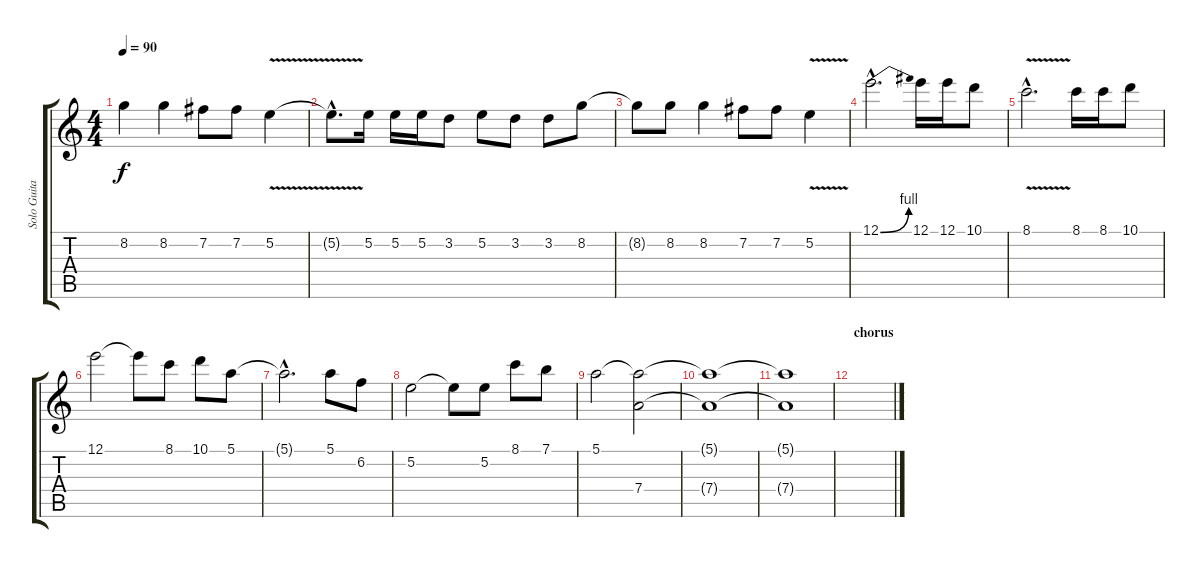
\track ("Solo Guitar" "Solo Guita") {instrument distortionguitar}
\staff {score tabs}
\tuning (E4 B3 G3 D3 A2 E2) {hide}
\ts (4 4)
\tempo 90
\clef g2
\ks c
8.2{t}.4{dy f} 8.2.4 7.2.8 7.2.8 5.2{v}.4 |
5.2{hac t}.8{d} 5.2.16 5.2.16 5.2.16 3.2.8 5.2.8 3.2.8 3.2.8 8.2.8 |
8.2{t}.8 8.2.8 8.2.4 7.2.8 7.2.8 5.2{v}.4 |
12.1{be (bend 0 0 60 4) hac}.2{d} 12.1.16 12.1.16 10.1.8 |
8.1{v hac}.2{d} 8.1.16 8.1.16 10.1.8 |
12.1.2 12.1{t}.8 8.1.8 10.1.8 5.1.8 |
5.1{hac t}.2{d} 5.1.8 6.2.8 |
5.2.2 5.2{t}.8 5.2.8 8.1.8 7.1.8 |
5.1.2 (5.1{t} 7.4).2 |
(5.1{t} 7.4{t}).1{volume 0} |
(5.1{t} 7.4{t}).1 |
\section ("" "chorus")
